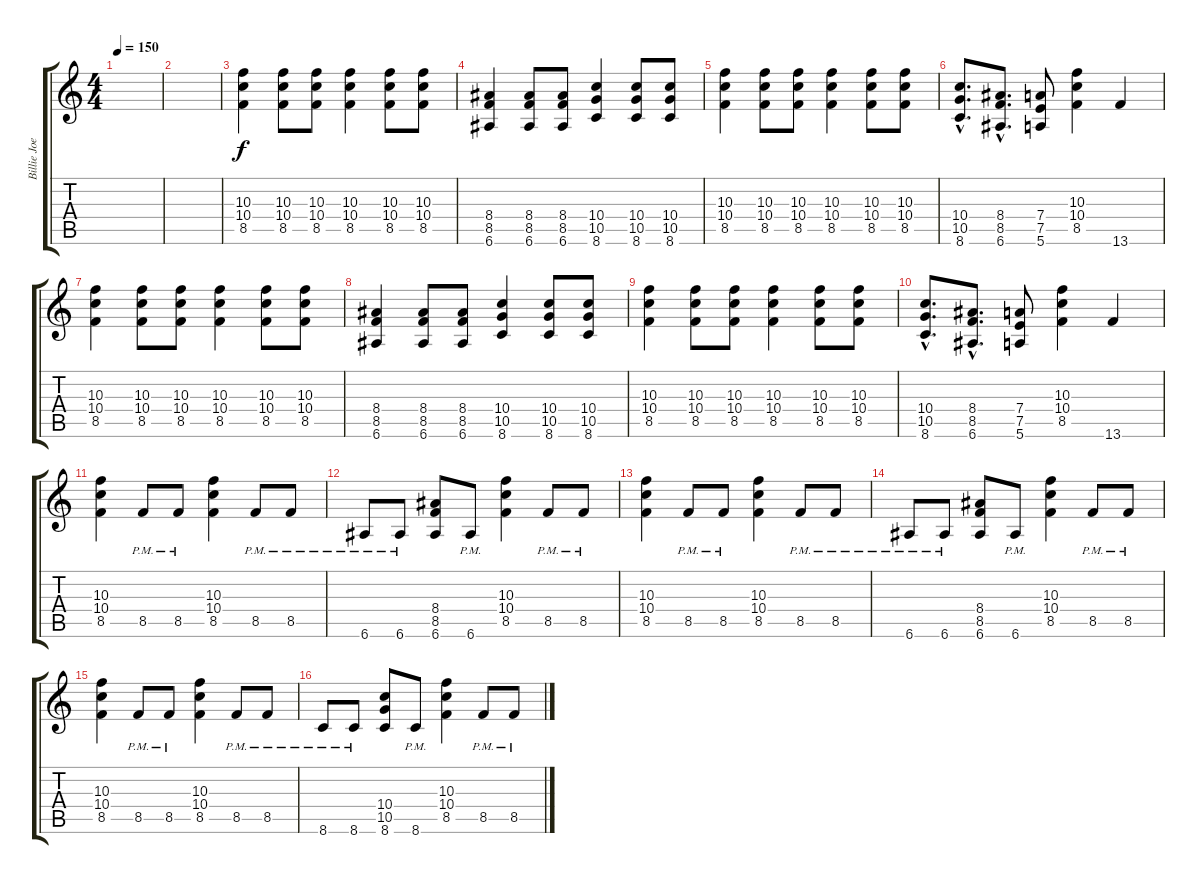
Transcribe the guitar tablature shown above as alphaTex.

\track ("Billie Joe Rhytm Guitar" "Billie Joe") {instrument distortionguitar}
\staff {score tabs}
\tuning (E4 B3 G3 D3 A2 E2) {hide}
\ts (4 4)
\tempo 150
\clef g2
\ks c
|
|
(10.3 10.4 8.5).4 (10.3 10.4 8.5).8 (10.3 10.4 8.5).8 (10.3 10.4 8.5).4 (10.3 10.4 8.5).8 (10.3 10.4 8.5).8 |
(8.4 8.5 6.6).4 (8.4 8.5 6.6).8 (8.4 8.5 6.6).8 (10.4 10.5 8.6).4 (10.4 10.5 8.6).8 (10.4 10.5 8.6).8 |
(10.3 10.4 8.5).4 (10.3 10.4 8.5).8 (10.3 10.4 8.5).8 (10.3 10.4 8.5).4 (10.3 10.4 8.5).8 (10.3 10.4 8.5).8 |
(10.4{hac} 10.5{hac} 8.6{hac}).8{d} (8.4{hac} 8.5{hac} 6.6{hac}).8{d} (7.4 7.5 5.6).8 (10.3 10.4 8.5).4 13.6.4 |
(10.3 10.4 8.5).4 (10.3 10.4 8.5).8 (10.3 10.4 8.5).8 (10.3 10.4 8.5).4 (10.3 10.4 8.5).8 (10.3 10.4 8.5).8 |
(8.4 8.5 6.6).4 (8.4 8.5 6.6).8 (8.4 8.5 6.6).8 (10.4 10.5 8.6).4 (10.4 10.5 8.6).8 (10.4 10.5 8.6).8 |
(10.3 10.4 8.5).4 (10.3 10.4 8.5).8 (10.3 10.4 8.5).8 (10.3 10.4 8.5).4 (10.3 10.4 8.5).8 (10.3 10.4 8.5).8 |
(10.4{hac} 10.5{hac} 8.6{hac}).8{d} (8.4{hac} 8.5{hac} 6.6{hac}).8{d} (7.4 7.5 5.6).8 (10.3 10.4 8.5).4 13.6.4 |
(10.3 10.4 8.5).4 8.5{pm}.8 8.5{pm}.8 (10.3 10.4 8.5).4 8.5{pm}.8 8.5{pm}.8 |
6.6{pm}.8 6.6{pm}.8 (8.4 8.5 6.6).8 6.6{pm}.8 (10.3 10.4 8.5).4 8.5{pm}.8 8.5{pm}.8 |
(10.3 10.4 8.5).4 8.5{pm}.8 8.5{pm}.8 (10.3 10.4 8.5).4 8.5{pm}.8 8.5{pm}.8 |
6.6{pm}.8 6.6{pm}.8 (8.4 8.5 6.6).8 6.6{pm}.8 (10.3 10.4 8.5).4 8.5{pm}.8 8.5{pm}.8 |
(10.3 10.4 8.5).4 8.5{pm}.8 8.5{pm}.8 (10.3 10.4 8.5).4 8.5{pm}.8 8.5{pm}.8 |
8.6{pm}.8 8.6{pm}.8 (10.4 10.5 8.6).8 8.6{pm}.8 (10.3 10.4 8.5).4 8.5{pm}.8 8.5{pm}.8
